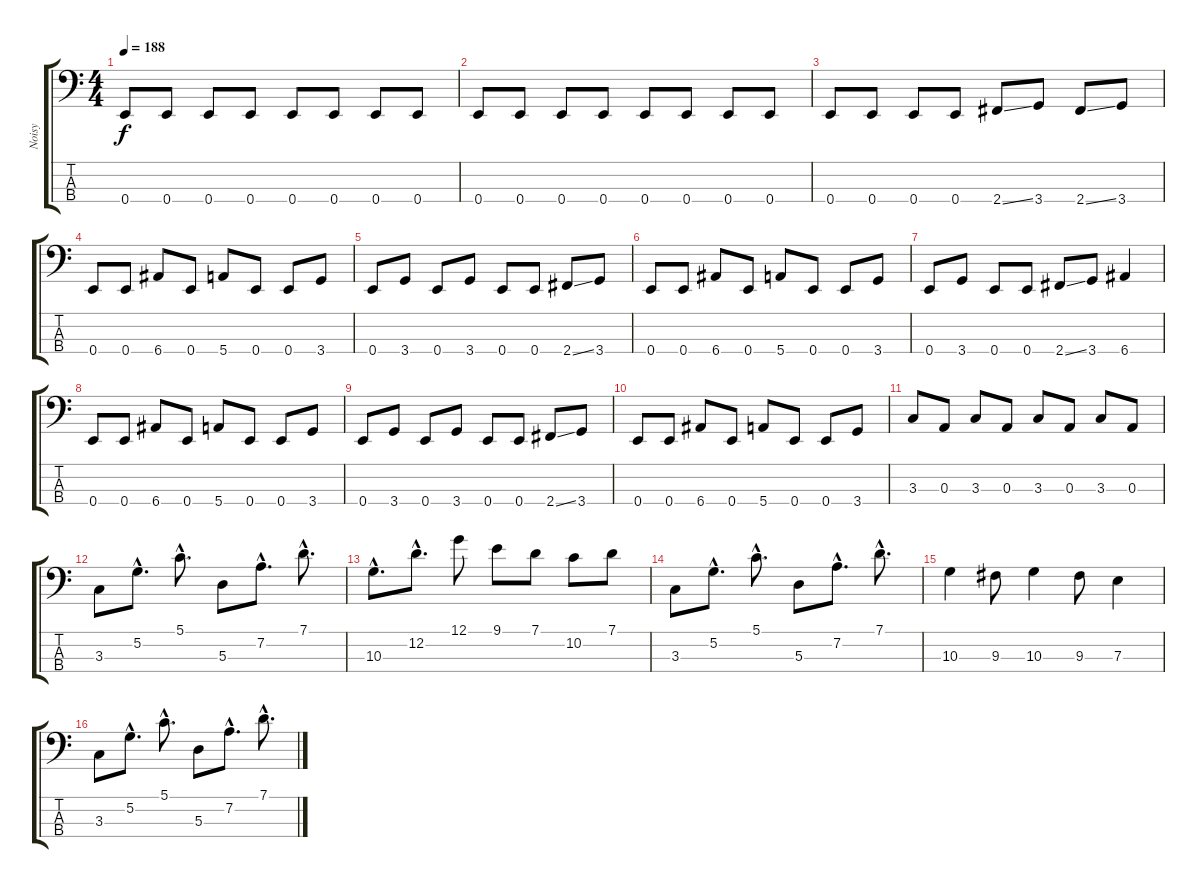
\track ("Noisy" "Noisy") {instrument electricbasspick}
\staff {score tabs}
\tuning (G2 D2 A1 E1) {hide}
\ts (4 4)
\tempo 188
\clef f4
\ks c
0.4.8{dy f} 0.4.8 0.4.8 0.4.8 0.4.8 0.4.8 0.4.8 0.4.8 |
0.4.8 0.4.8 0.4.8 0.4.8 0.4.8 0.4.8 0.4.8 0.4.8 |
0.4.8 0.4.8 0.4.8 0.4.8 2.4{ss}.8 3.4.8 2.4{ss}.8 3.4.8 |
0.4.8 0.4.8 6.4.8 0.4.8 5.4.8 0.4.8 0.4.8 3.4.8 |
0.4.8 3.4.8 0.4.8 3.4.8 0.4.8 0.4.8 2.4{ss}.8 3.4.8 |
0.4.8 0.4.8 6.4.8 0.4.8 5.4.8 0.4.8 0.4.8 3.4.8 |
0.4.8 3.4.8 0.4.8 0.4.8 2.4{ss}.8 3.4.8 6.4.4 |
0.4.8 0.4.8 6.4.8 0.4.8 5.4.8 0.4.8 0.4.8 3.4.8 |
0.4.8 3.4.8 0.4.8 3.4.8 0.4.8 0.4.8 2.4{ss}.8 3.4.8 |
0.4.8 0.4.8 6.4.8 0.4.8 5.4.8 0.4.8 0.4.8 3.4.8 |
3.3.8 0.3.8 3.3.8 0.3.8 3.3.8 0.3.8 3.3.8 0.3.8 |
3.3.8 5.2{hac}.8{d} 5.1{hac}.8{d} 5.3.8 7.2{hac}.8{d} 7.1{hac}.8{d} |
10.3{hac}.8{d} 12.2{hac}.8{d} 12.1.8 9.1.8 7.1.8 10.2.8 7.1.8 |
3.3.8 5.2{hac}.8{d} 5.1{hac}.8{d} 5.3.8 7.2{hac}.8{d} 7.1{hac}.8{d} |
10.3.4 9.3.8 10.3.4 9.3.8 7.3.4 |
3.3.8 5.2{hac}.8{d} 5.1{hac}.8{d} 5.3.8 7.2{hac}.8{d} 7.1{hac}.8{d}
